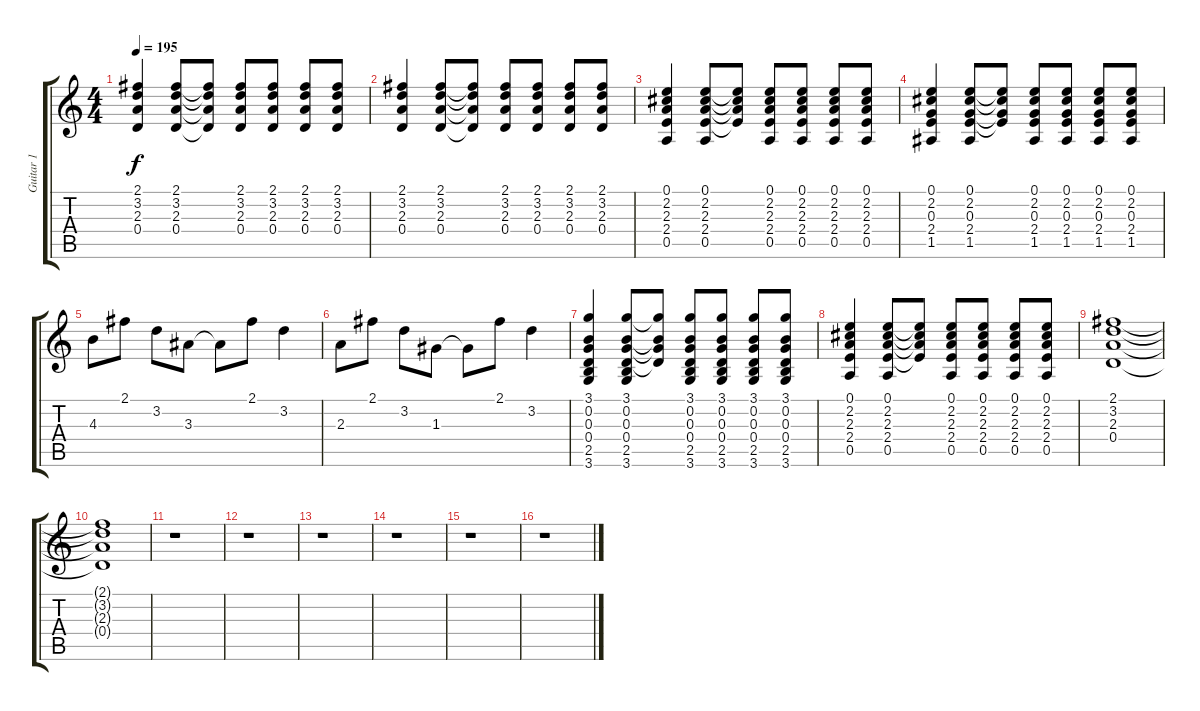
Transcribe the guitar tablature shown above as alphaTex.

\track ("Guitar 1" "Guitar 1") {instrument acousticguitarnylon}
\staff {score tabs}
\tuning (E4 B3 G3 D3 A2 E2) {hide}
\ts (4 4)
\tempo 195
\clef g2
\ks c
(2.1 3.2 2.3 0.4).4{dy f} (2.1 3.2 2.3 0.4).8 (2.1{t} 3.2{t} 2.3{t} 0.4{t}).8 (2.1 3.2 2.3 0.4).8 (2.1 3.2 2.3 0.4).8 (2.1 3.2 2.3 0.4).8 (2.1 3.2 2.3 0.4).8 |
(2.1 3.2 2.3 0.4).4 (2.1 3.2 2.3 0.4).8 (2.1{t} 3.2{t} 2.3{t} 0.4{t}).8 (2.1 3.2 2.3 0.4).8 (2.1 3.2 2.3 0.4).8 (2.1 3.2 2.3 0.4).8 (2.1 3.2 2.3 0.4).8 |
(0.1 2.2 2.3 2.4 0.5).4 (0.1 2.2 2.3 2.4 0.5).8 (0.1{t} 2.2{t} 2.3{t} 2.4{t}).8 (0.1 2.2 2.3 2.4 0.5).8 (0.1 2.2 2.3 2.4 0.5).8 (0.1 2.2 2.3 2.4 0.5).8 (0.1 2.2 2.3 2.4 0.5).8 |
(0.1 2.2 0.3 2.4 1.5).4 (0.1 2.2 0.3 2.4 1.5).8 (0.1{t} 2.2{t} 0.3{t} 2.4{t}).8 (0.1 2.2 0.3 2.4 1.5).8 (0.1 2.2 0.3 2.4 1.5).8 (0.1 2.2 0.3 2.4 1.5).8 (0.1 2.2 0.3 2.4 1.5).8 |
4.3.8 2.1.8 3.2.8 3.3.8 3.3{t}.8 2.1.8 3.2.4 |
2.3.8 2.1.8 3.2.8 1.3.8 1.3{t}.8 2.1.8 3.2.4 |
(3.1 0.2 0.3 0.4 2.5 3.6).4 (3.1 0.2 0.3 0.4 2.5 3.6).8 (3.1{t} 0.2{t} 0.3{t} 0.4{t}).8 (3.1 0.2 0.3 0.4 2.5 3.6).8 (3.1 0.2 0.3 0.4 2.5 3.6).8 (3.1 0.2 0.3 0.4 2.5 3.6).8 (3.1 0.2 0.3 0.4 2.5 3.6).8 |
(0.1 2.2 2.3 2.4 0.5).4 (0.1 2.2 2.3 2.4 0.5).8 (0.1{t} 2.2{t} 2.3{t} 2.4{t}).8 (0.1 2.2 2.3 2.4 0.5).8 (0.1 2.2 2.3 2.4 0.5).8 (0.1 2.2 2.3 2.4 0.5).8 (0.1 2.2 2.3 2.4 0.5).8 |
(2.1 3.2 2.3 0.4).1 |
(2.1{t} 3.2{t} 2.3{t} 0.4{t}).1 |
r.1 |
r.1 |
r.1 |
r.1 |
r.1 |
r.1
